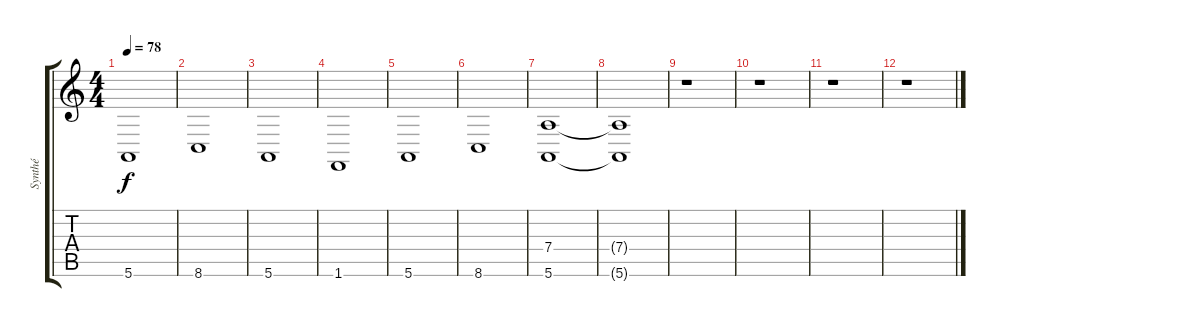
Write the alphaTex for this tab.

\track ("Synthé" "Synthé") {instrument stringensemble1}
\staff {score tabs}
\tuning (E4 B3 G3 D3 A2 E2) {hide}
\ts (4 4)
\tempo 78
\clef g2
\ks c
5.6.1{dy f} |
8.6.1 |
5.6.1 |
1.6.1 |
5.6.1 |
8.6.1 |
(7.4 5.6).1 |
(7.4{t} 5.6{t}).1 |
r.1 |
r.1 |
r.1 |
r.1
